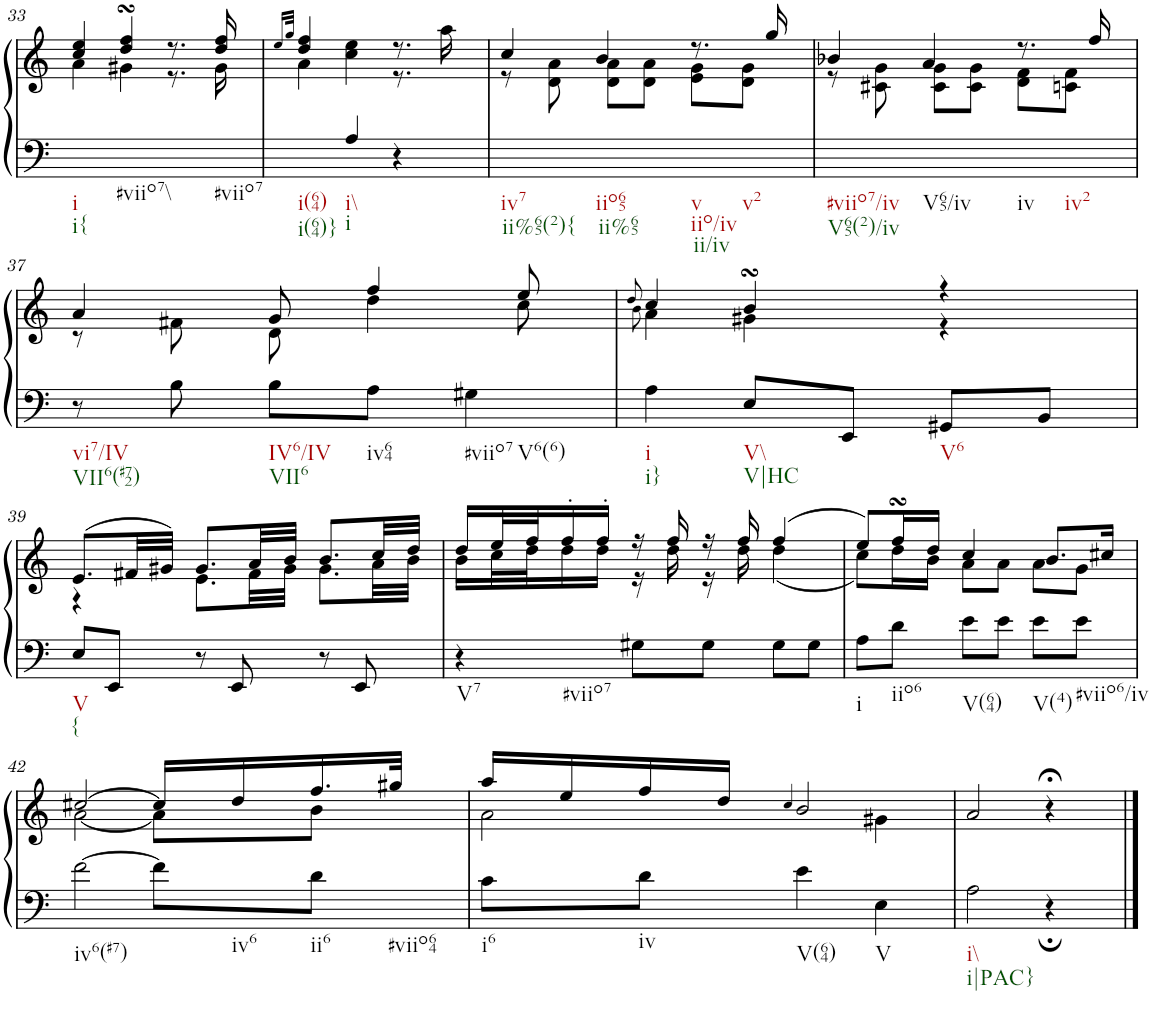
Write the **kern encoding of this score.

**kern	**kern
*part1	*part1
*staff2	*staff1
*I"unbenannt1	*
!!LO:PB:g=z
*clefF4	*clefG2
*k[]	*k[]
*M3/4	*M3/4
=33	=33
*	*^
!LO:TX:b:t=i	!	!
!LO:TX:b:t=i{	!	!
!LO:TX:b:t=#viio7\\	!	!
2ryy	4cc/ 4ee/	4a\
.	4dd/sSSS 4ff/sSSS	4g#X\
!LO:TX:b:t=#viio7	!	!
4ryy	8.r	8.r
.	16dd/ 16ff/	16g#\
=34	=34	=34
.	16qee/LL	.
.	32qgg/JJk	.
!LO:TX:b:t=i(64)	!	!
!LO:TX:b:t=i(64)}	!	!
4ryy	4dd/ 4ff/	4a\
!LO:TX:b:t=i\\	!	!
!LO:TX:b:t=i	!	!
4A/	4cc\ 4ee\	4ryy
4r	8.r	8.r
.	16aa\	16ryy
=35	=35	=35
!LO:TX:b:t=iv7	!	!
!LO:TX:b:t=ii%65(2){	!	!
!LO:TX:b:t=iio65	!	!
!LO:TX:b:t=ii%65	!	!
2ryy	4cc/	8r
.	.	8d\ 8a\
.	4b/	8d\ 8a\L
.	.	8d\ 8a\J
!LO:TX:b:t=v	!	!
!LO:TX:b:t=iio/iv	!	!
!LO:TX:b:t=ii/iv	!	!
!LO:TX:b:t=v2	!	!
4ryy	8.r	8e\ 8g\L
.	.	8d\ 8g\J
.	16gg/	.
=36	=36	=36
!LO:TX:b:t=#viio7/iv	!	!
!LO:TX:b:t=V65(2)/iv	!	!
!LO:TX:b:t=V65/iv	!	!
2ryy	4b-X/	8r
.	.	8c#X\ 8g\
.	4a/	8c#\ 8g\L
.	.	8c#\ 8g\J
!LO:TX:b:t=iv	!	!
!LO:TX:b:t=iv2	!	!
4ryy	8.r	8d\ 8f\L
.	.	8cn\ 8f\J
.	16ff/	.
!!LO:LB:g=z	!!
=37	=37	=37
!LO:TX:b:t=vi7/IV	!	!
!LO:TX:b:t=VII6(#72)	!	!
8r	4a/	8r
8B\	.	8f#X\
!LO:TX:b:t=IV6/IV	!	!
!LO:TX:b:t=VII6	!	!
8B\L	8g/	8d\
!LO:TX:b:t=iv64	!	!
8A\J	4ff/	4dd\
!LO:TX:b:t=#viio7	!	!
!LO:TX:b:t=V6(6)	!	!
4G#X\	.	.
.	8ee/	8cc\
=38	=38	=38
.	8qdd/	8qb\
!LO:TX:b:t=i	!	!
!LO:TX:b:t=i}	!	!
4A\	4cc/	4a\
!LO:TX:b:t=V\\	!	!
!LO:TX:b:t=V|HC	!	!
8E/L	4bsSsS/	4g#X\
8EE/J	.	.
!LO:TX:b:t=V6	!	!
8GG#X/L	4r	4r
8BB/J	.	.
!!LO:LB:g=z	!!
=39	=39	=39
!LO:TX:b:t=V	!	!
!LO:TX:b:t={	!	!
8E/L	(8.e/L	4r
8EE/J	.	.
.	32f#X/LL	.
.	32g#X/JJJ)	.
8r	8.g#/L	8.e\L
8EE/	.	.
.	32a/LL	32f#\LL
.	32b/JJJ	32g#\JJJ
8r	8.b/L	8.g#\L
8EE/	.	.
.	32cc/LL	32a\LL
.	32dd/JJJ	32b\JJJ
=40	=40	=40
!LO:TX:b:t=V7	!	!
!LO:TX:b:t=#viio7	!	!
4r	16dd/LL	16b\LL
.	32ee/L	32cc\L
.	32ff/J	32dd\J
.	16ff'/	16dd\
.	16ff'/JJ	16dd\JJ
8G#X\L	16r	16r
.	16ff/	16dd\
8G#\J	16r	16r
.	16ff/	16dd\
8G#\L	(4ff/	(4dd\
8G#\J	.	.
=41	=41	=41
!LO:TX:b:t=i	!	!
8A\L	8ee/L)	8cc\L)
!LO:TX:b:t=iio6	!	!
8d\J	16ffsSSs/L	16dd\L
.	16dd/JJ	16b\JJ
!LO:TX:b:t=V(64)	!	!
8e\L	4cc/	8a\L
8e\J	.	8a\J
!LO:TX:b:t=V(4)	!	!
8e\L	8.b/L	8a\L
!LO:TX:b:t=#viio6/iv	!	!
8e\J	.	8g\J
.	16cc#X/Jk	.
!!LO:LB:g=z	!!
=42	=42	=42
!LO:TX:b:t=iv6(#7)	!	!
[2f\	[2cc#X/	[2a\
!LO:TX:b:t=iv6	!	!
8f\L]	16cc#/LL]	8a\L]
.	16dd/	.
!LO:TX:b:t=ii6	!	!
!LO:TX:b:t=#viio64	!	!
8d\J	16.ff/	8b\J
.	32gg#X/JJk	.
=43	=43	=43
!LO:TX:b:t=i6	!	!
8c\L	16aa/LL	2a\
.	16ee/	.
!LO:TX:b:t=iv	!	!
8d\J	16ff/	.
.	16dd/JJ	.
.	4qcc/	.
!LO:TX:b:t=V(64)	!	!
4e\	2b/	.
!LO:TX:b:t=V	!	!
4E\	.	4g#X\
=44	=44	=44
!LO:TX:b:t=i\\	!	!
!LO:TX:b:t=i|PAC}	!	!
*	*v	*v
2A\	2a/
4r;	4r;<
==	==
*-	*-
